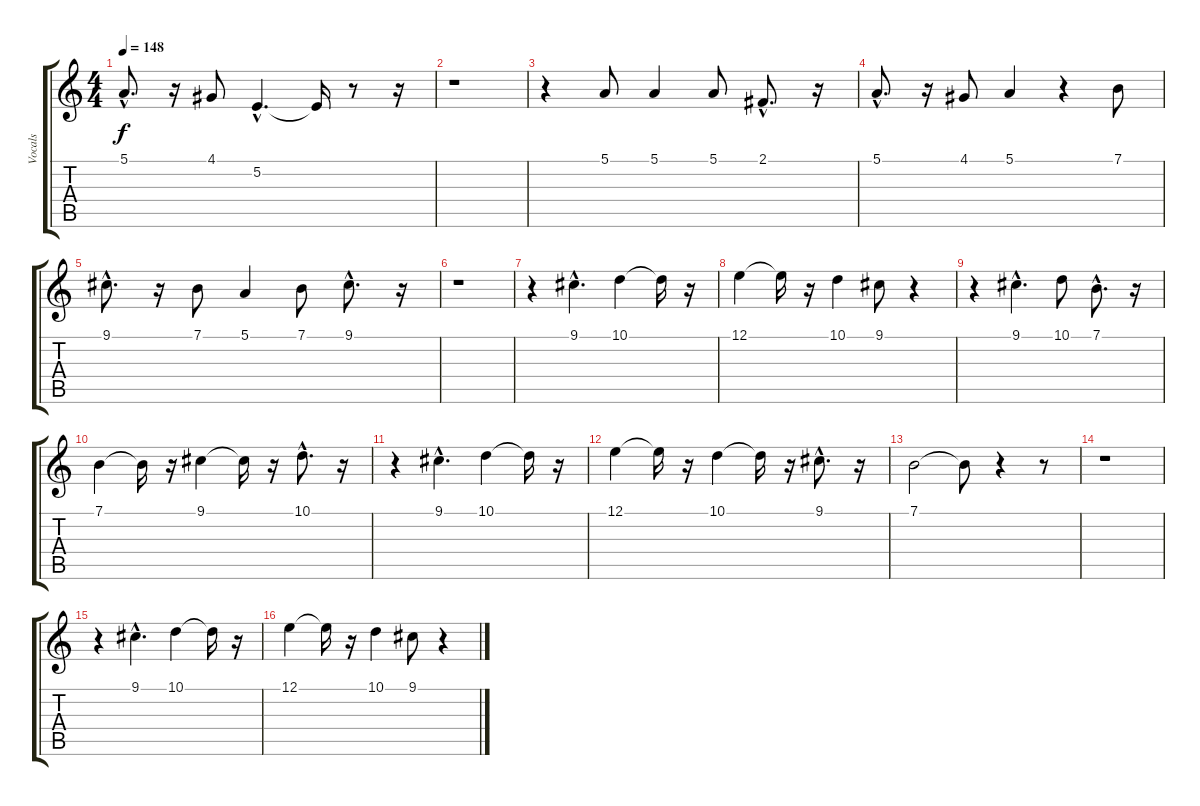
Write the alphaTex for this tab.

\track ("Vocals" "Vocals") {instrument choiraahs}
\staff {score tabs}
\tuning (E4 B3 G3 D3 A2 E2) {hide}
\ts (4 4)
\tempo 148
\clef g2
\ks c
5.1{hac}.8{d dy f} r.16 4.1.8 5.2{hac}.4{d} 5.2{t}.16 r.8 r.16 |
r.1 |
r.4 5.1.8 5.1.4 5.1.8 2.1{hac}.8{d} r.16 |
5.1{hac}.8{d} r.16 4.1.8 5.1.4 r.4 7.1.8 |
9.1{hac}.8{d} r.16 7.1.8 5.1.4 7.1.8 9.1{hac}.8{d} r.16 |
r.1 |
r.4 9.1{hac}.4{d} 10.1.4 10.1{t}.16 r.16 |
12.1.4 12.1{t}.16 r.16 10.1.4 9.1.8 r.4 |
r.4 9.1{hac}.4{d} 10.1.8 7.1{hac}.8{d} r.16 |
7.1.4 7.1{t}.16 r.16 9.1.4 9.1{t}.16 r.16 10.1{hac}.8{d} r.16 |
r.4 9.1{hac}.4{d} 10.1.4 10.1{t}.16 r.16 |
12.1.4 12.1{t}.16 r.16 10.1.4 10.1{t}.16 r.16 9.1{hac}.8{d} r.16 |
7.1.2 7.1{t}.8 r.4 r.8 |
r.1 |
r.4 9.1{hac}.4{d} 10.1.4 10.1{t}.16 r.16 |
12.1.4 12.1{t}.16 r.16 10.1.4 9.1.8 r.4
